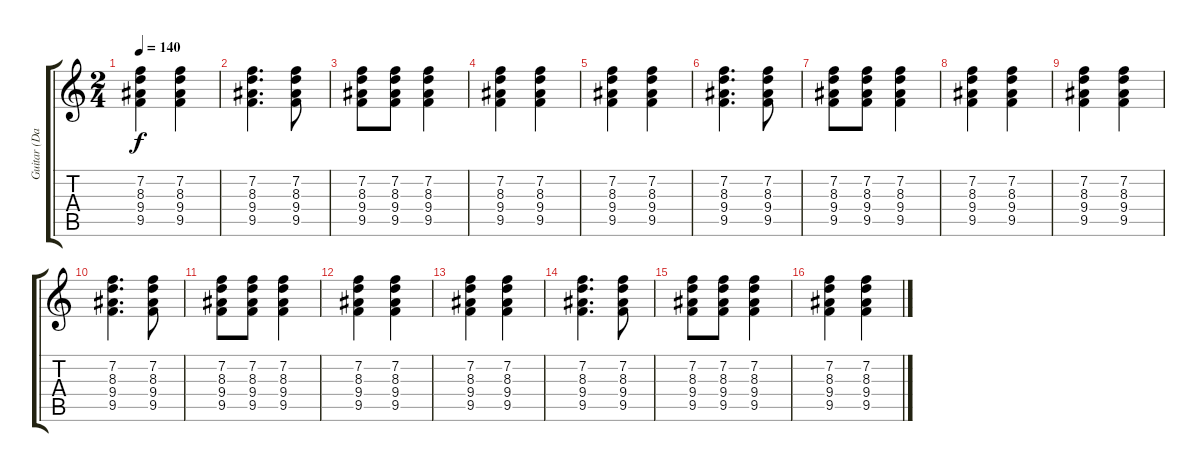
\track ("Guitar (Dallas Green)" "Guitar (Da") {instrument distortionguitar}
\staff {score tabs}
\tuning (Eb4 Bb3 Gb3 Db3 Ab2 Eb2) {hide}
\ts (2 4)
\tempo 140
\clef g2
\ks c
(7.2 8.3 9.4 9.5).4{dy f} (7.2 8.3 9.4 9.5).4 |
(7.2 8.3 9.4 9.5).4{d} (7.2 8.3 9.4 9.5).8 |
(7.2 8.3 9.4 9.5).8 (7.2 8.3 9.4 9.5).8 (7.2 8.3 9.4 9.5).4 |
(7.2 8.3 9.4 9.5).4 (7.2 8.3 9.4 9.5).4 |
(7.2 8.3 9.4 9.5).4 (7.2 8.3 9.4 9.5).4 |
(7.2 8.3 9.4 9.5).4{d} (7.2 8.3 9.4 9.5).8 |
(7.2 8.3 9.4 9.5).8 (7.2 8.3 9.4 9.5).8 (7.2 8.3 9.4 9.5).4 |
(7.2 8.3 9.4 9.5).4 (7.2 8.3 9.4 9.5).4 |
(7.2 8.3 9.4 9.5).4 (7.2 8.3 9.4 9.5).4 |
(7.2 8.3 9.4 9.5).4{d} (7.2 8.3 9.4 9.5).8 |
(7.2 8.3 9.4 9.5).8 (7.2 8.3 9.4 9.5).8 (7.2 8.3 9.4 9.5).4 |
(7.2 8.3 9.4 9.5).4 (7.2 8.3 9.4 9.5).4 |
(7.2 8.3 9.4 9.5).4 (7.2 8.3 9.4 9.5).4 |
(7.2 8.3 9.4 9.5).4{d} (7.2 8.3 9.4 9.5).8 |
(7.2 8.3 9.4 9.5).8 (7.2 8.3 9.4 9.5).8 (7.2 8.3 9.4 9.5).4 |
(7.2 8.3 9.4 9.5).4 (7.2 8.3 9.4 9.5).4
